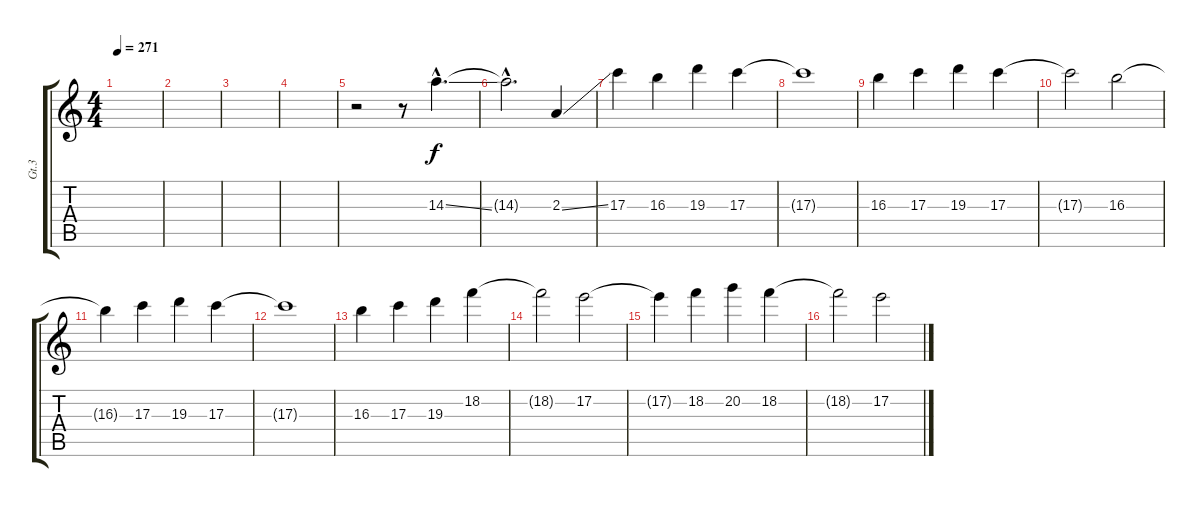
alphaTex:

\track ("Gt.3" "Gt.3") {instrument distortionguitar}
\staff {score tabs}
\tuning (E4 B3 G3 D3 A2 E2) {hide}
\ts (4 4)
\tempo 271
\clef g2
\ks c
|
|
|
|
r.2{volume 14} r.8 14.3{ss hac}.4{d} |
14.3{hac t}.2{d} 2.3{ss}.4 |
17.3.4 16.3.4 19.3.4 17.3.4 |
17.3{t}.1 |
16.3.4 17.3.4 19.3.4 17.3.4 |
17.3{t}.2 16.3.2 |
16.3{t}.4 17.3.4 19.3.4 17.3.4 |
17.3{t}.1 |
16.3.4 17.3.4 19.3.4 18.2.4 |
18.2{t}.2 17.2.2 |
17.2{t}.4 18.2.4 20.2.4 18.2.4 |
18.2{t}.2 17.2.2
